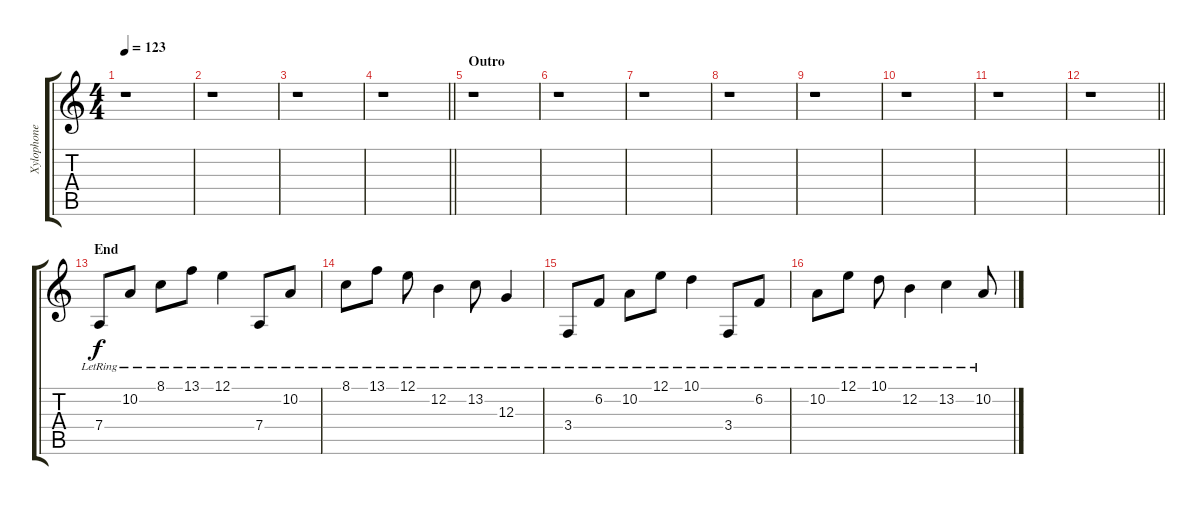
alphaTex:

\track ("Xylophone" "Xylophone") {instrument vibraphone}
\staff {score tabs}
\tuning (E4 B3 G3 D3 A2 E2) {hide}
\ts (4 4)
\tempo 123
\clef g2
\ks c
r.1{dy f} |
r.1 |
r.1 |
\barLineRight lightlight
r.1 |
\section ("" "Outro")
r.1 |
r.1 |
r.1 |
r.1 |
r.1 |
r.1 |
r.1 |
\barLineRight lightlight
r.1 |
\section ("" "End")
7.4{lr}.8 10.2{lr}.8 8.1{lr}.8 13.1{lr}.8 12.1{lr}.4 7.4{lr}.8 10.2{lr}.8 |
8.1{lr}.8 13.1{lr}.8 12.1{lr}.8 12.2{lr}.4 13.2{lr}.8 12.3{lr}.4 |
3.4{lr}.8 6.2{lr}.8 10.2{lr}.8 12.1{lr}.8 10.1{lr}.4 3.4{lr}.8 6.2{lr}.8 |
10.2{lr}.8 12.1{lr}.8 10.1{lr}.8 12.2{lr}.4 13.2{lr}.4 10.2{lr}.8
